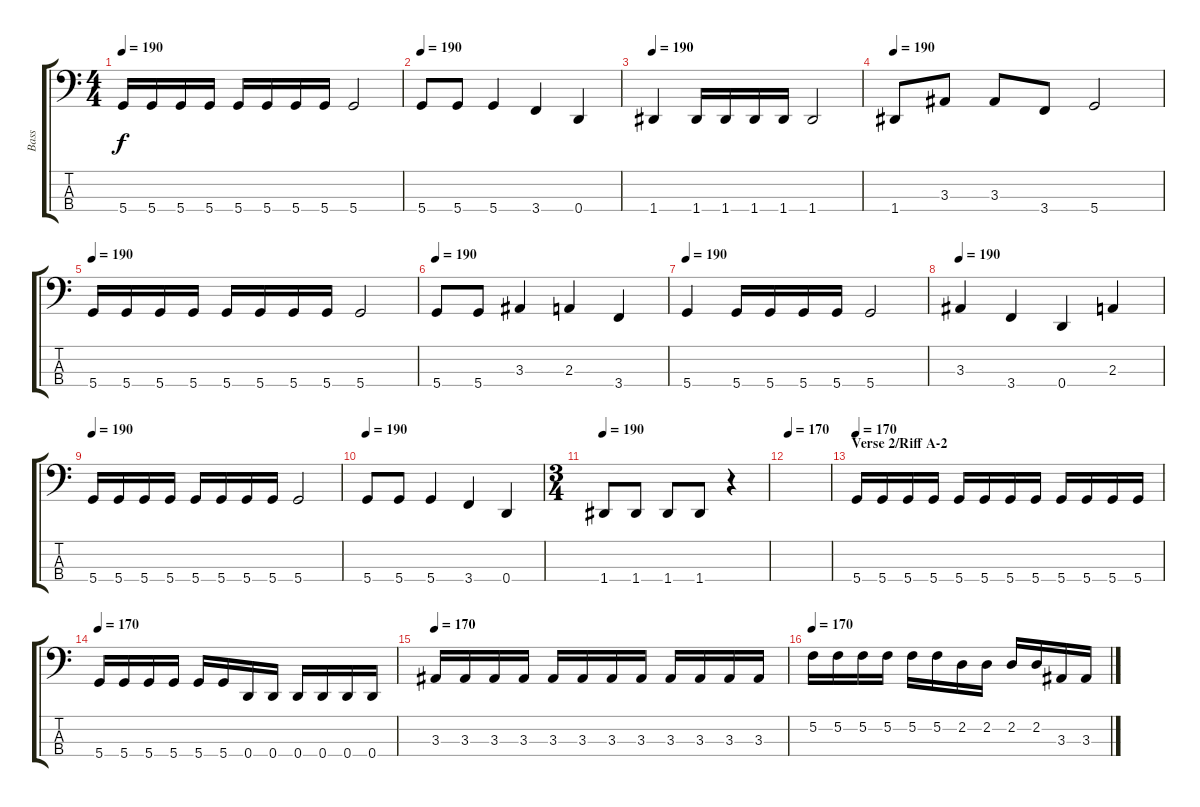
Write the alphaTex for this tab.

\track ("Bass" "Bass") {instrument electricbasspick}
\staff {score tabs}
\tuning (F2 C2 G1 D1) {hide}
\ts (4 4)
\tempo 190
\clef f4
\ks c
5.4.16{dy f} 5.4.16 5.4.16 5.4.16 5.4.16 5.4.16 5.4.16 5.4.16 5.4.2 |
\tempo 190
5.4.8 5.4.8 5.4.4 3.4.4 0.4.4 |
\tempo 190
1.4.4 1.4.16 1.4.16 1.4.16 1.4.16 1.4.2 |
\tempo 190
1.4.8 3.3.8 3.3.8 3.4.8 5.4.2 |
\tempo 190
5.4.16 5.4.16 5.4.16 5.4.16 5.4.16 5.4.16 5.4.16 5.4.16 5.4.2 |
\tempo 190
5.4.8 5.4.8 3.3.4 2.3.4 3.4.4 |
\tempo 190
5.4.4 5.4.16 5.4.16 5.4.16 5.4.16 5.4.2 |
\tempo 190
3.3.4 3.4.4 0.4.4 2.3.4 |
\tempo 190
5.4.16 5.4.16 5.4.16 5.4.16 5.4.16 5.4.16 5.4.16 5.4.16 5.4.2 |
\tempo 190
5.4.8 5.4.8 5.4.4 3.4.4 0.4.4 |
\ts (3 4)
\tempo 190
1.4.8 1.4.8 1.4.8 1.4.8 r.4 |
\tempo 170
|
\section ("" "Verse 2/Riff A-2")
\tempo 170
5.4.16 5.4.16 5.4.16 5.4.16 5.4.16 5.4.16 5.4.16 5.4.16 5.4.16 5.4.16 5.4.16 5.4.16 |
\tempo 170
5.4.16 5.4.16 5.4.16 5.4.16 5.4.16 5.4.16 0.4.16 0.4.16 0.4.16 0.4.16 0.4.16 0.4.16 |
\tempo 170
3.3.16 3.3.16 3.3.16 3.3.16 3.3.16 3.3.16 3.3.16 3.3.16 3.3.16 3.3.16 3.3.16 3.3.16 |
\tempo 170
5.2.16 5.2.16 5.2.16 5.2.16 5.2.16 5.2.16 2.2.16 2.2.16 2.2.16 2.2.16 3.3.16 3.3.16
